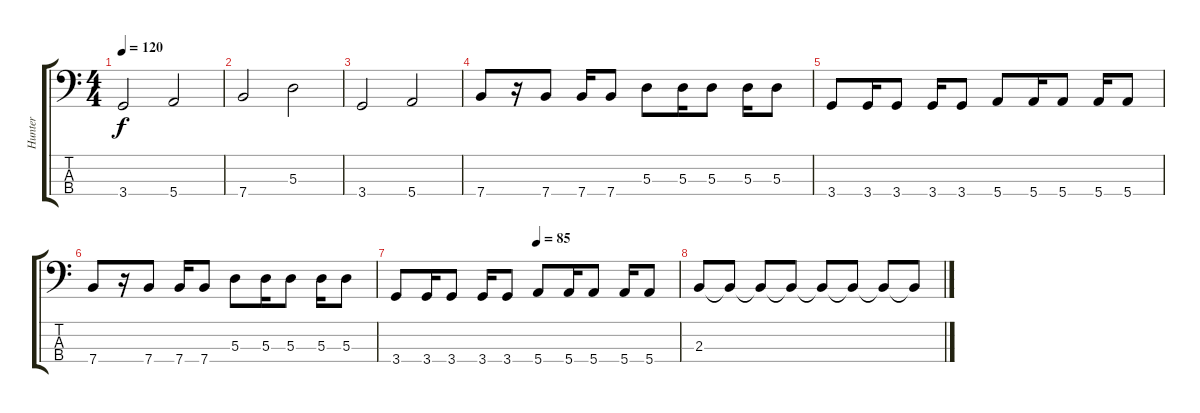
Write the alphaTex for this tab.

\track ("Hunter" "Hunter") {instrument electricbasspick}
\staff {score tabs}
\tuning (G2 D2 A1 E1) {hide}
\ts (4 4)
\tempo 120
\clef f4
\ks c
3.4.2{dy f} 5.4.2 |
7.4.2 5.3.2 |
3.4.2 5.4.2 |
7.4.8 r.16 7.4.8 7.4.16 7.4.8 5.3.8 5.3.16 5.3.8 5.3.16 5.3.8 |
3.4.8 3.4.16 3.4.8 3.4.16 3.4.8 5.4.8 5.4.16 5.4.8 5.4.16 5.4.8 |
7.4.8 r.16 7.4.8 7.4.16 7.4.8 5.3.8 5.3.16 5.3.8 5.3.16 5.3.8 |
\tempo (85 0.5)
3.4.8 3.4.16 3.4.8 3.4.16 3.4.8 5.4.8 5.4.16 5.4.8 5.4.16 5.4.8 |
2.3.8 2.3{t}.8 2.3{t}.8 2.3{t}.8 2.3{t}.8 2.3{t}.8 2.3{t}.8 2.3{t}.8
